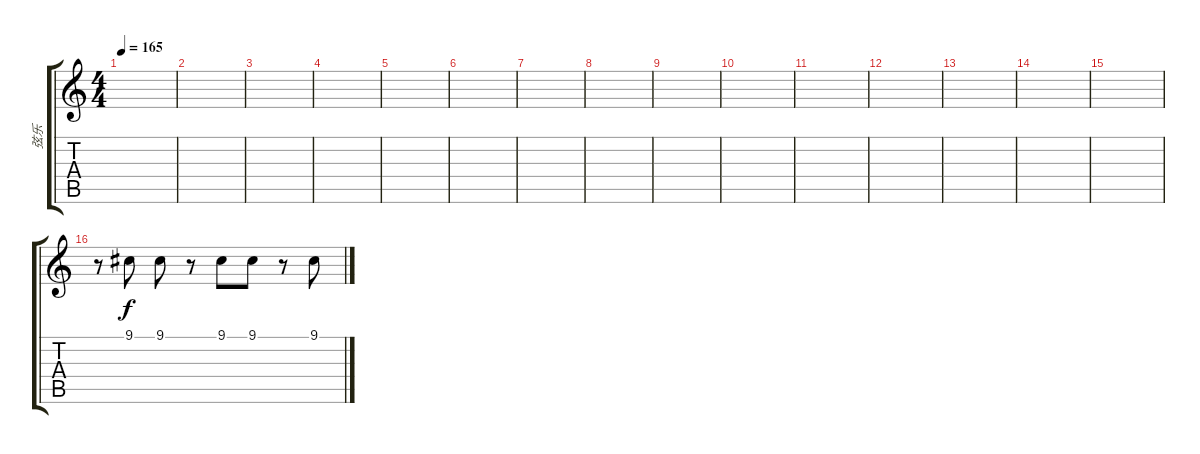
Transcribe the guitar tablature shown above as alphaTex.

\track ("弦乐" "弦乐") {instrument stringensemble1}
\staff {score tabs}
\tuning (E4 B3 G3 D3 A2 E2) {hide}
\ts (4 4)
\tempo 165
\clef g2
\ks c
|
|
|
|
|
|
|
|
|
|
|
|
|
|
|
r.8 9.1.8 9.1.8 r.8 9.1.8 9.1.8 r.8 9.1.8
